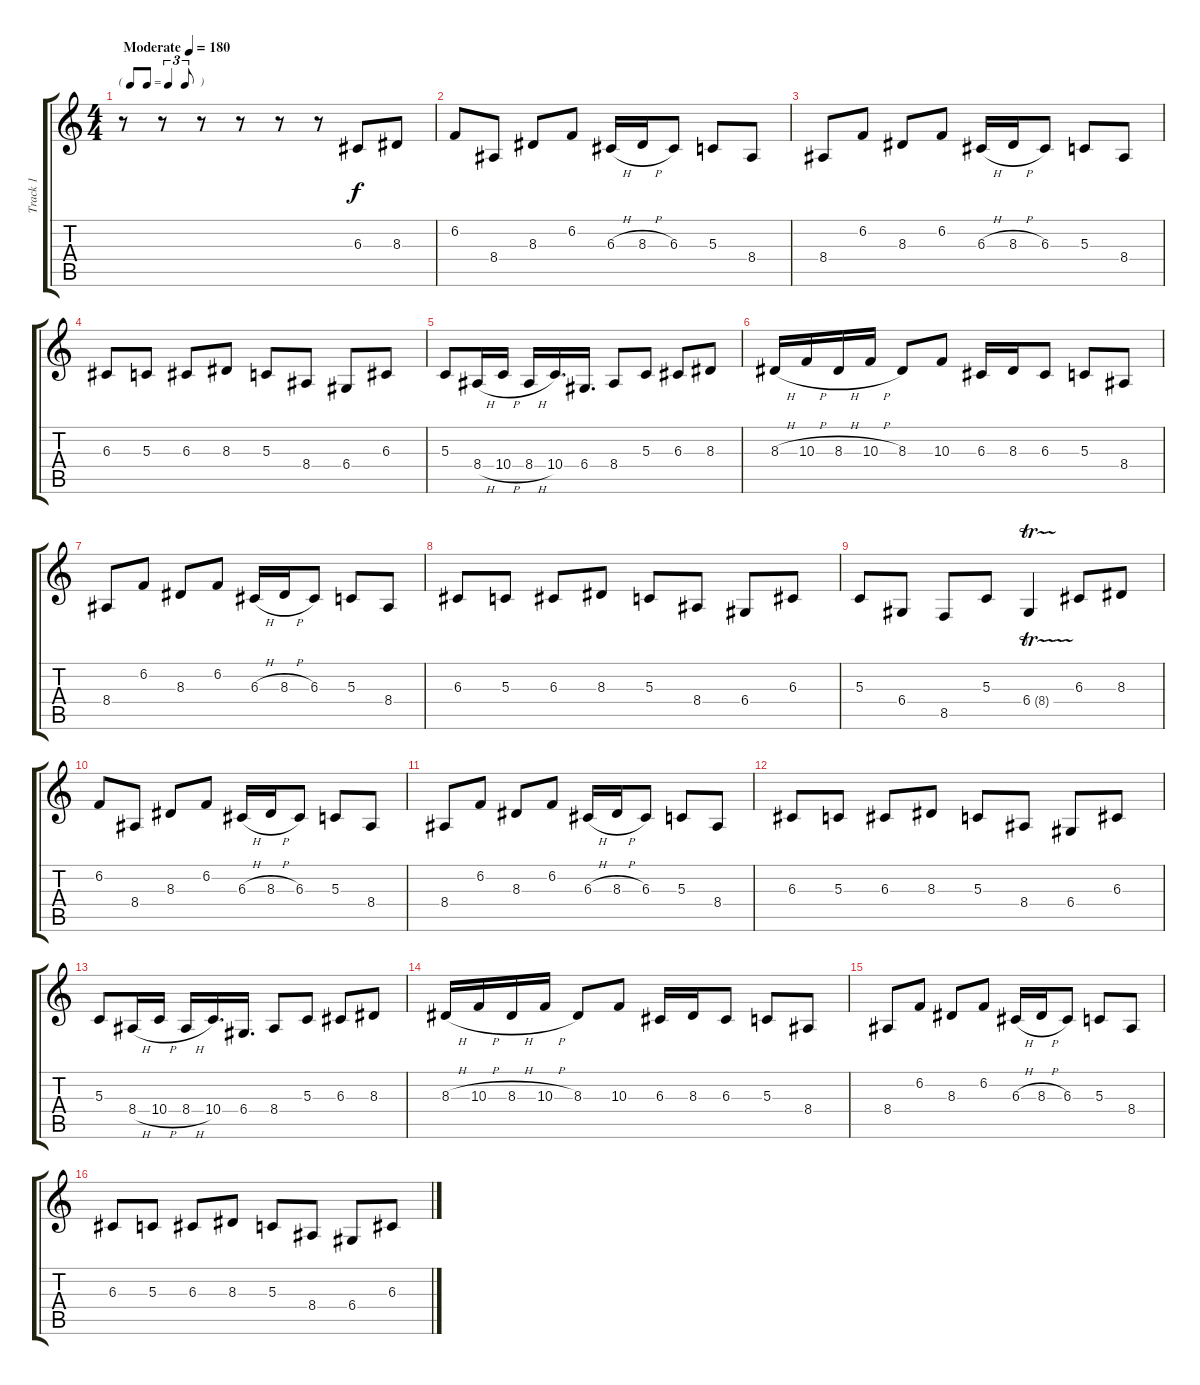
\track ("Track 1" "Track 1") {instrument tangoaccordion}
\staff {score tabs}
\tuning (E4 B3 G3 D3 A2 E2) {hide}
\ts (4 4)
\tf triplet8th
\tempo (180 "Moderate")
\clef g2
\ks c
r.8{dy f instrument tangoaccordion} r.8 r.8 r.8 r.8 r.8 6.3.8 8.3.8 |
6.2.8 8.4.8 8.3.8 6.2.8 6.3{h}.16 8.3{h}.16 6.3.8 5.3.8 8.4.8 |
8.4.8 6.2.8 8.3.8 6.2.8 6.3{h}.16 8.3{h}.16 6.3.8 5.3.8 8.4.8 |
6.3.8 5.3.8 6.3.8 8.3.8 5.3.8 8.4.8 6.4.8 6.3.8 |
5.3.8 8.4{h}.16 10.4{h}.16 8.4{h}.16 10.4.16{d} 6.4.16{d} 8.4.8 5.3.8 6.3.8 8.3.8 |
8.3{h}.16 10.3{h}.16 8.3{h}.16 10.3{h}.16 8.3.8 10.3.8 6.3.16 8.3.16 6.3.8 5.3.8 8.4.8 |
8.4.8 6.2.8 8.3.8 6.2.8 6.3{h}.16 8.3{h}.16 6.3.8 5.3.8 8.4.8 |
6.3.8 5.3.8 6.3.8 8.3.8 5.3.8 8.4.8 6.4.8 6.3.8 |
5.3.8 6.4.8 8.5.8 5.3.8 6.4{tr (8 16)}.4 6.3.8 8.3.8 |
6.2.8{balance 5} 8.4.8 8.3.8 6.2.8 6.3{h}.16 8.3{h}.16 6.3.8 5.3.8 8.4.8 |
8.4.8 6.2.8 8.3.8 6.2.8 6.3{h}.16 8.3{h}.16 6.3.8 5.3.8 8.4.8 |
6.3.8 5.3.8 6.3.8 8.3.8 5.3.8 8.4.8 6.4.8 6.3.8 |
5.3.8 8.4{h}.16 10.4{h}.16 8.4{h}.16 10.4.16{d} 6.4.16{d} 8.4.8 5.3.8 6.3.8 8.3.8 |
8.3{h}.16 10.3{h}.16 8.3{h}.16 10.3{h}.16 8.3.8 10.3.8 6.3.16 8.3.16 6.3.8 5.3.8 8.4.8 |
8.4.8 6.2.8 8.3.8 6.2.8 6.3{h}.16 8.3{h}.16 6.3.8 5.3.8 8.4.8 |
6.3.8 5.3.8 6.3.8 8.3.8 5.3.8 8.4.8 6.4.8 6.3.8
